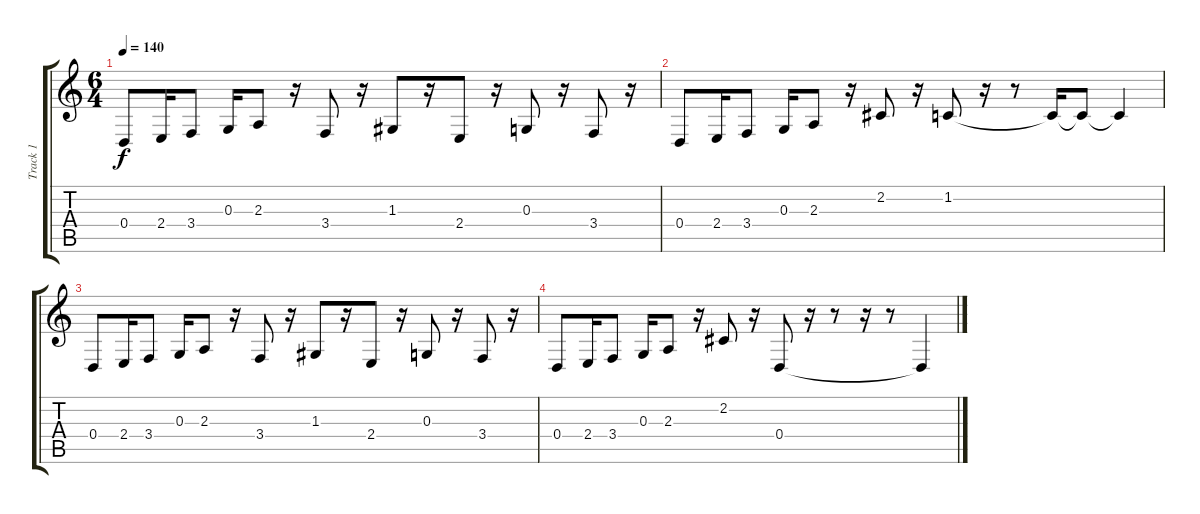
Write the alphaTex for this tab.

\track ("Track 1" "Track 1") {instrument lead5charang}
\staff {score tabs}
\tuning (E4 B3 G3 D3 A2 E2) {hide}
\ts (6 4)
\tempo 140
\clef g2
\ks c
0.4.8{dy f instrument lead5charang} 2.4.16 3.4.8 0.3.16 2.3.8 r.16 3.4.8 r.16 1.3.8 r.16 2.4.8 r.16 0.3.8 r.16 3.4.8 r.16 |
0.4.8 2.4.16 3.4.8 0.3.16 2.3.8 r.16 2.2.8 r.16 1.2.8 r.16 r.8 1.2{t}.16 1.2{t}.8 1.2{t}.4 |
0.4.8 2.4.16 3.4.8 0.3.16 2.3.8 r.16 3.4.8 r.16 1.3.8 r.16 2.4.8 r.16 0.3.8 r.16 3.4.8 r.16 |
0.4.8 2.4.16 3.4.8 0.3.16 2.3.8 r.16 2.2.8 r.16 0.4.8 r.16 r.8 r.16 r.8 0.4{t}.4
